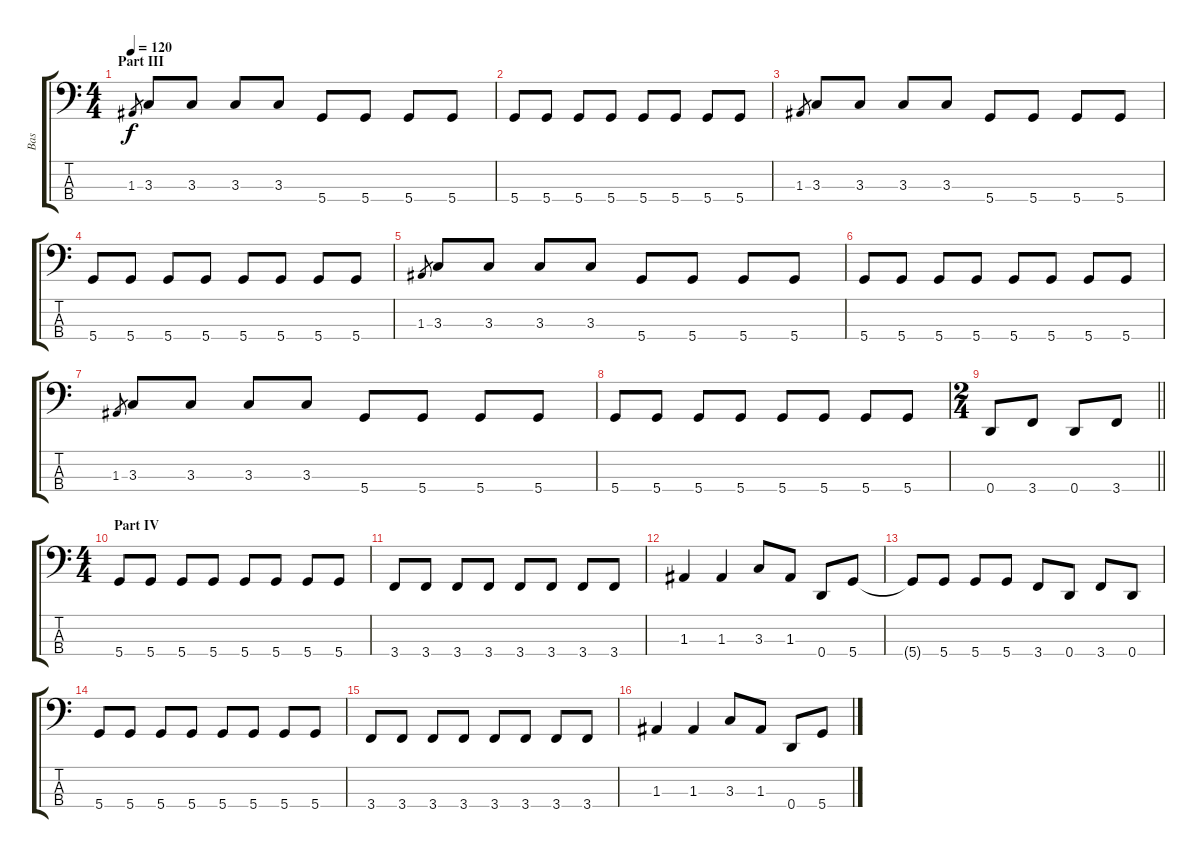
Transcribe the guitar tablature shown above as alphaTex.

\track ("Bas" "Bas") {instrument electricbassfinger}
\staff {score tabs}
\tuning (G2 D2 A1 D1) {hide}
\ts (4 4)
\section ("" "Part III")
\tempo 120
\clef f4
\ks c
1.3.8{gr dy f} 3.3.8 3.3.8 3.3.8 3.3.8 5.4.8 5.4.8 5.4.8 5.4.8 |
5.4.8 5.4.8 5.4.8 5.4.8 5.4.8 5.4.8 5.4.8 5.4.8 |
1.3.8{gr} 3.3.8 3.3.8 3.3.8 3.3.8 5.4.8 5.4.8 5.4.8 5.4.8 |
5.4.8 5.4.8 5.4.8 5.4.8 5.4.8 5.4.8 5.4.8 5.4.8 |
1.3.8{gr} 3.3.8 3.3.8 3.3.8 3.3.8 5.4.8 5.4.8 5.4.8 5.4.8 |
5.4.8 5.4.8 5.4.8 5.4.8 5.4.8 5.4.8 5.4.8 5.4.8 |
1.3.8{gr} 3.3.8 3.3.8 3.3.8 3.3.8 5.4.8 5.4.8 5.4.8 5.4.8 |
5.4.8 5.4.8 5.4.8 5.4.8 5.4.8 5.4.8 5.4.8 5.4.8 |
\ts (2 4)
\barLineRight lightlight
0.4.8 3.4.8 0.4.8 3.4.8 |
\ts (4 4)
\section ("" "Part IV")
5.4.8 5.4.8 5.4.8 5.4.8 5.4.8 5.4.8 5.4.8 5.4.8 |
3.4.8 3.4.8 3.4.8 3.4.8 3.4.8 3.4.8 3.4.8 3.4.8 |
1.3.4 1.3.4 3.3.8 1.3.8 0.4.8 5.4.8 |
5.4{t}.8 5.4.8 5.4.8 5.4.8 3.4.8 0.4.8 3.4.8 0.4.8 |
5.4.8 5.4.8 5.4.8 5.4.8 5.4.8 5.4.8 5.4.8 5.4.8 |
3.4.8 3.4.8 3.4.8 3.4.8 3.4.8 3.4.8 3.4.8 3.4.8 |
1.3.4 1.3.4 3.3.8 1.3.8 0.4.8 5.4.8
